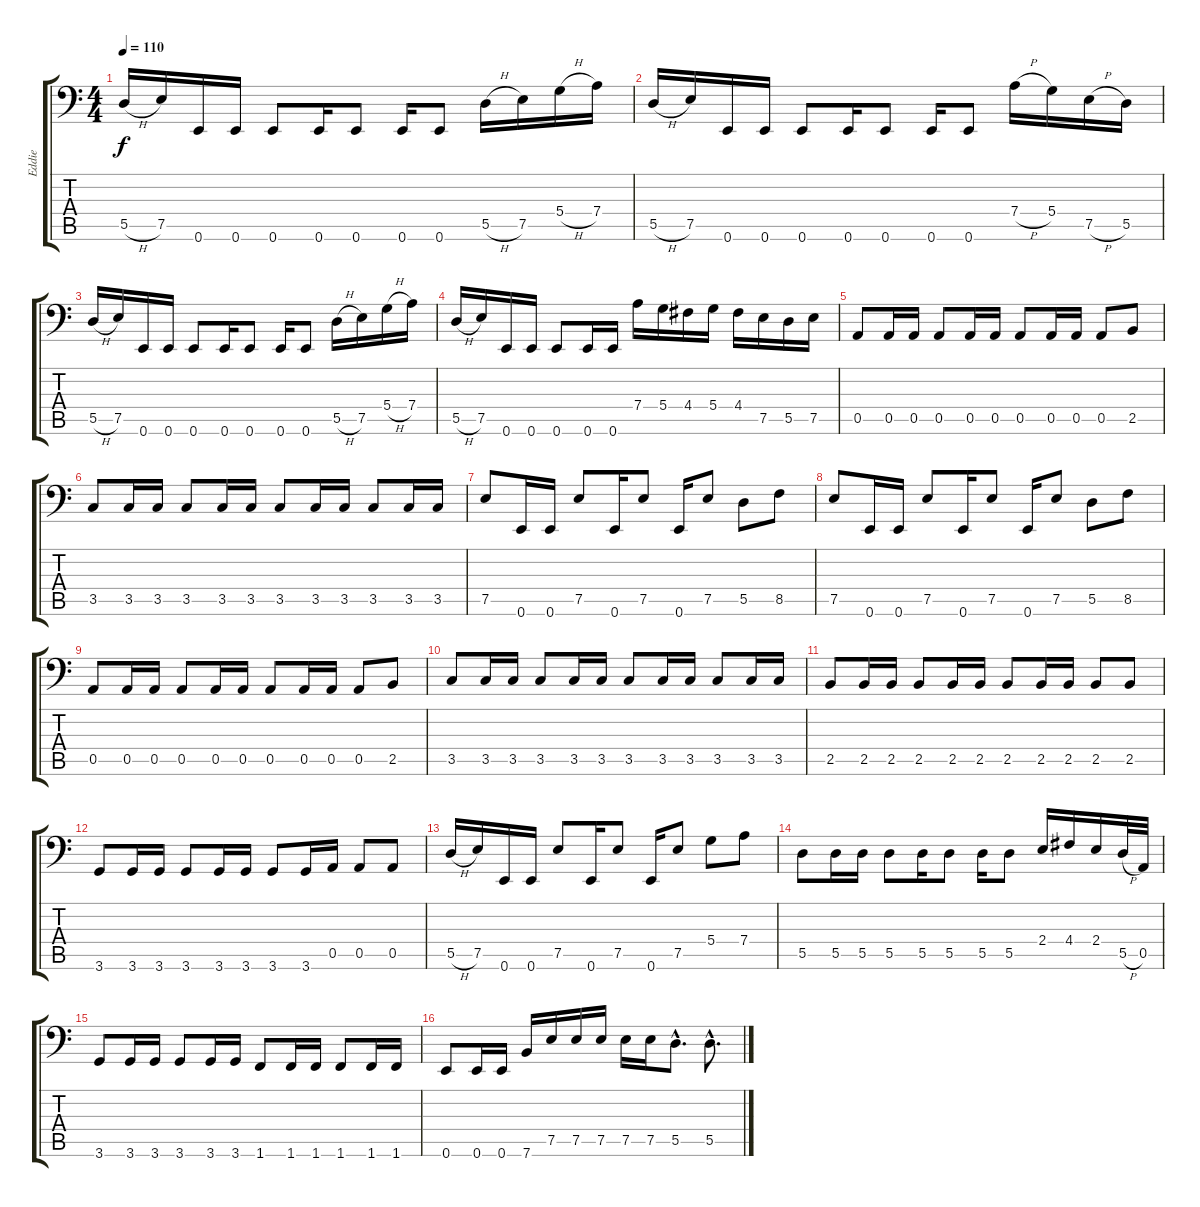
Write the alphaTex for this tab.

\track ("Eddie" "Eddie") {instrument electricbasspick}
\staff {score tabs}
\tuning (E3 B2 G2 D2 A1 E1) {hide}
\ts (4 4)
\tempo 110
\clef f4
\ks c
5.5{h}.16{dy f} 7.5.16 0.6.16 0.6.16 0.6.8 0.6.16 0.6.8 0.6.16 0.6.8 5.5{h}.16 7.5.16 5.4{h}.16 7.4.16 |
5.5{h}.16 7.5.16 0.6.16 0.6.16 0.6.8 0.6.16 0.6.8 0.6.16 0.6.8 7.4{h}.16 5.4.16 7.5{h}.16 5.5.16 |
5.5{h}.16 7.5.16 0.6.16 0.6.16 0.6.8 0.6.16 0.6.8 0.6.16 0.6.8 5.5{h}.16 7.5.16 5.4{h}.16 7.4.16 |
5.5{h}.16 7.5.16 0.6.16 0.6.16 0.6.8 0.6.16 0.6.16 7.4.16 5.4.16 4.4.16 5.4.16 4.4.16 7.5.16 5.5.16 7.5.16 |
0.5.8 0.5.16 0.5.16 0.5.8 0.5.16 0.5.16 0.5.8 0.5.16 0.5.16 0.5.8 2.5.8 |
3.5.8 3.5.16 3.5.16 3.5.8 3.5.16 3.5.16 3.5.8 3.5.16 3.5.16 3.5.8 3.5.16 3.5.16 |
7.5.8 0.6.16 0.6.16 7.5.8 0.6.16 7.5.8 0.6.16 7.5.8 5.5.8 8.5.8 |
7.5.8 0.6.16 0.6.16 7.5.8 0.6.16 7.5.8 0.6.16 7.5.8 5.5.8 8.5.8 |
0.5.8 0.5.16 0.5.16 0.5.8 0.5.16 0.5.16 0.5.8 0.5.16 0.5.16 0.5.8 2.5.8 |
3.5.8 3.5.16 3.5.16 3.5.8 3.5.16 3.5.16 3.5.8 3.5.16 3.5.16 3.5.8 3.5.16 3.5.16 |
2.5.8 2.5.16 2.5.16 2.5.8 2.5.16 2.5.16 2.5.8 2.5.16 2.5.16 2.5.8 2.5.8 |
3.6.8 3.6.16 3.6.16 3.6.8 3.6.16 3.6.16 3.6.8 3.6.16 0.5.16 0.5.8 0.5.8 |
5.5{h}.16 7.5.16 0.6.16 0.6.16 7.5.8 0.6.16 7.5.8 0.6.16 7.5.8 5.4.8 7.4.8 |
5.5.8 5.5.16 5.5.16 5.5.8 5.5.16 5.5.8 5.5.16 5.5.8 2.4.16 4.4.16 2.4.16 5.5{h}.32 0.5.32 |
3.6.8 3.6.16 3.6.16 3.6.8 3.6.16 3.6.16 1.6.8 1.6.16 1.6.16 1.6.8 1.6.16 1.6.16 |
0.6.8 0.6.16 0.6.16 7.6.16 7.5.16 7.5.16 7.5.16 7.5.16 7.5.16 5.5{hac}.8{d} 5.5{hac}.8{d}
